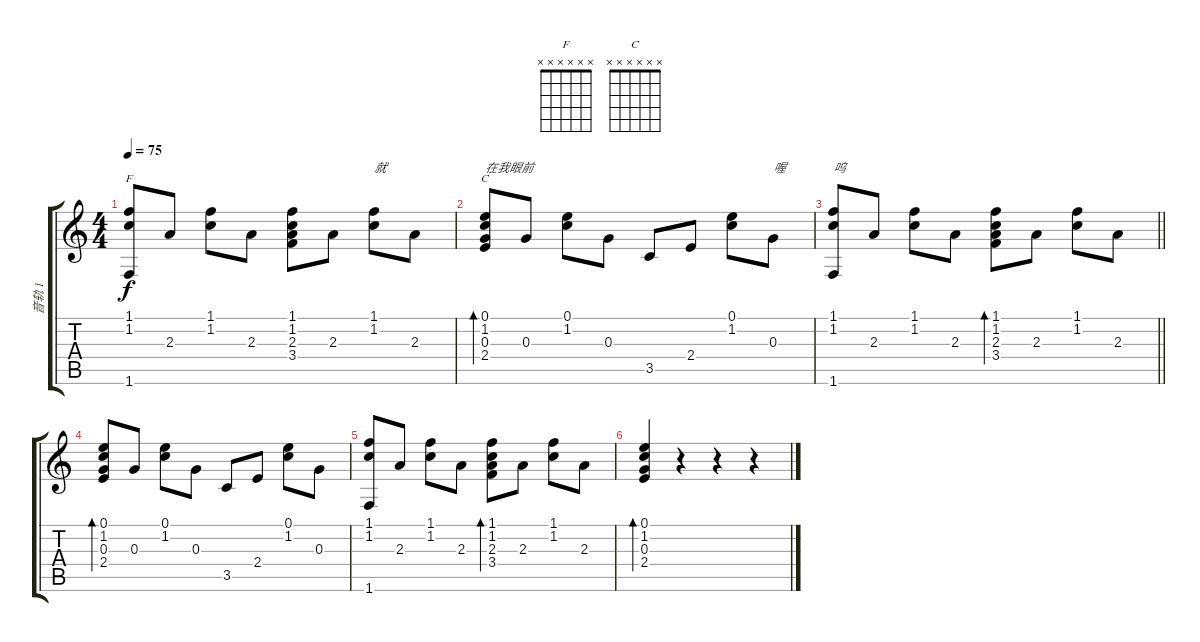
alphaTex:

\track ("音轨 1" "音轨 1") {instrument acousticguitarsteel}
\staff {score tabs}
\tuning (E4 B3 G3 D3 A2 E2) {hide}
\chord ("F" x x x x x x)
\chord ("C" x x x x x x)
\ts (4 4)
\tempo 75
\clef g2
\ks c
(1.1 1.2 1.6).8{ch "F" dy f} 2.3.8 (1.1 1.2).8 2.3.8 (1.1 1.2 2.3 3.4).8 2.3.8 (1.1 1.2).8{txt "就"} 2.3.8 |
(0.1 1.2 0.3 2.4).8{bd 120 ch "C" txt "在我眼前"} 0.3.8 (0.1 1.2).8 0.3.8 3.5.8 2.4.8 (0.1 1.2).8 0.3.8{txt "喔"} |
\barLineRight lightlight
(1.1 1.2 1.6).8{txt "呜"} 2.3.8 (1.1 1.2).8 2.3.8 (1.1 1.2 2.3 3.4).8{bd 120} 2.3.8 (1.1 1.2).8 2.3.8 |
(0.1 1.2 0.3 2.4).8{bd 120} 0.3.8 (0.1 1.2).8 0.3.8 3.5.8 2.4.8 (0.1 1.2).8 0.3.8 |
(1.1 1.2 1.6).8 2.3.8 (1.1 1.2).8 2.3.8 (1.1 1.2 2.3 3.4).8{bd 120} 2.3.8 (1.1 1.2).8 2.3.8 |
(0.1 1.2 0.3 2.4).4{bd 240} r.4 r.4 r.4
